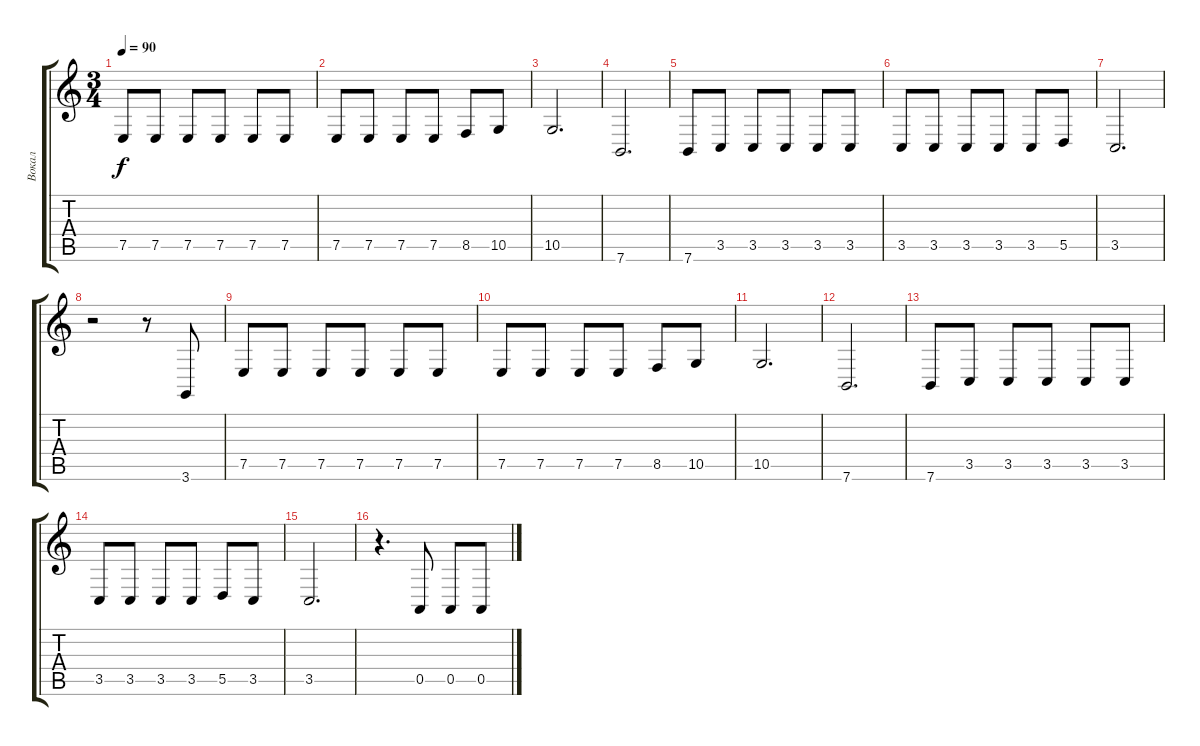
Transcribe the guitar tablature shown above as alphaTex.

\track ("Вокал" "Вокал") {instrument reedorgan}
\staff {score tabs}
\tuning (E4 B3 G3 D3 A2 E2) {hide}
\ts (3 4)
\tempo 90
\clef g2
\ks c
7.5.8{dy f} 7.5.8 7.5.8 7.5.8 7.5.8 7.5.8 |
7.5.8 7.5.8 7.5.8 7.5.8 8.5.8 10.5.8 |
10.5.2{d} |
7.6.2{d} |
7.6.8 3.5.8 3.5.8 3.5.8 3.5.8 3.5.8 |
3.5.8 3.5.8 3.5.8 3.5.8 3.5.8 5.5.8 |
3.5.2{d} |
r.2 r.8 3.6.8 |
7.5.8 7.5.8 7.5.8 7.5.8 7.5.8 7.5.8 |
7.5.8 7.5.8 7.5.8 7.5.8 8.5.8 10.5.8 |
10.5.2{d} |
7.6.2{d} |
7.6.8 3.5.8 3.5.8 3.5.8 3.5.8 3.5.8 |
3.5.8 3.5.8 3.5.8 3.5.8 5.5.8 3.5.8 |
3.5.2{d} |
r.4{d} 0.5.8 0.5.8 0.5.8
